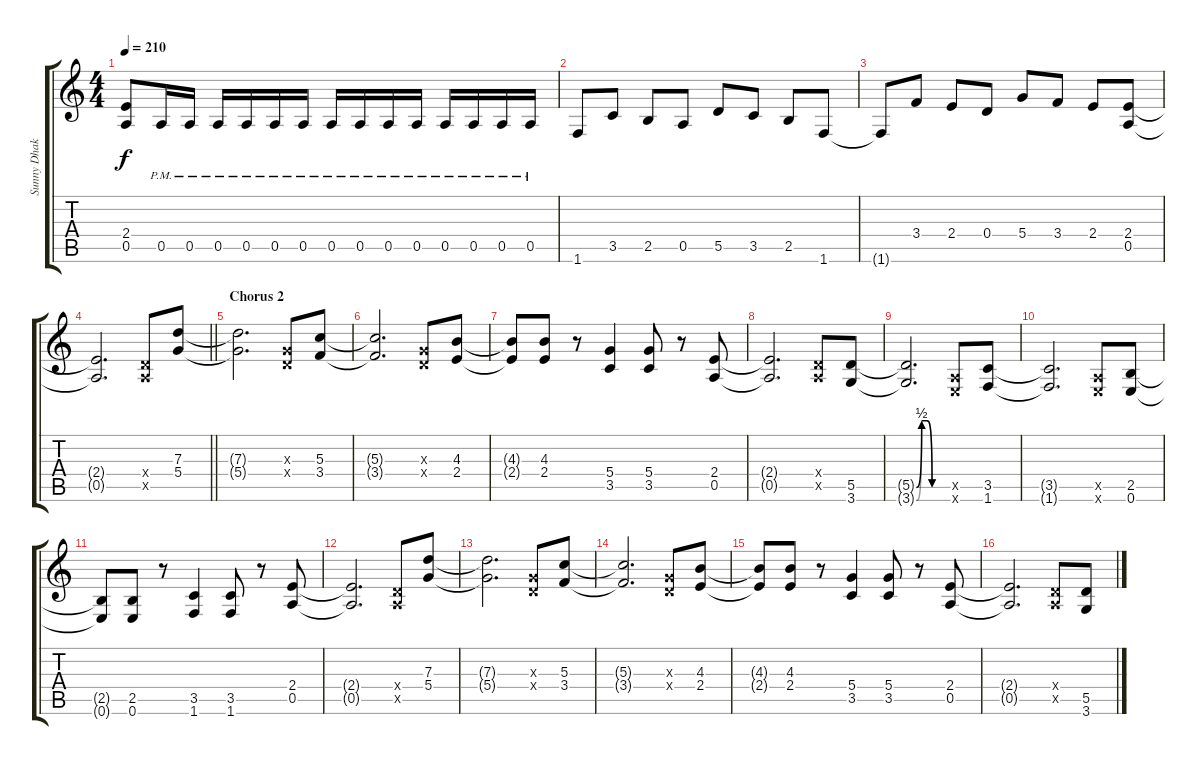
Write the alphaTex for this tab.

\track ("Sunny Dhak" "Sunny Dhak") {instrument distortionguitar}
\staff {score tabs}
\tuning (E4 B3 G3 D3 A2 E2) {hide}
\ts (4 4)
\tempo 210
\clef g2
\ks c
(2.4{t} 0.5{t}).8{dy f} 0.5{pm}.16 0.5{pm}.16 0.5{pm}.16 0.5{pm}.16 0.5{pm}.16 0.5{pm}.16 0.5{pm}.16 0.5{pm}.16 0.5{pm}.16 0.5{pm}.16 0.5{pm}.16 0.5{pm}.16 0.5{pm}.16 0.5{pm}.16 |
1.6.8 3.5.8 2.5.8 0.5.8 5.5.8 3.5.8 2.5.8 1.6.8 |
1.6{t}.8 3.4.8 2.4.8 0.4.8 5.4.8 3.4.8 2.4.8 (2.4 0.5).8 |
\barLineRight lightlight
(2.4{t} 0.5{t}).2{d} (0.4{x} 0.5{x}).8 (7.3 5.4).8 |
\section ("" "Chorus 2")
(7.3{t} 5.4{t}).2{d} (0.3{x} 0.4{x}).8 (5.3 3.4).8 |
(5.3{t} 3.4{t}).2{d} (0.3{x} 0.4{x}).8 (4.3 2.4).8 |
(4.3{t} 2.4{t}).8 (4.3 2.4).8 r.8 (5.4 3.5).4 (5.4 3.5).8 r.8 (2.4 0.5).8 |
(2.4{t} 0.5{t}).2{d} (0.4{x} 0.5{x}).8 (5.5 3.6).8 |
(5.5{be (custom 0 0 10 2 20 2 30 0 60 0) t} 3.6{be (custom 0 0 10 2 20 2 30 0 60 0) t}).2{d} (0.5{x} 0.6{x}).8 (3.5 1.6).8 |
(3.5{t} 1.6{t}).2{d} (0.5{x} 0.6{x}).8 (2.5 0.6).8 |
(2.5{t} 0.6{t}).8 (2.5 0.6).8 r.8 (3.5 1.6).4 (3.5 1.6).8 r.8 (2.4 0.5).8 |
(2.4{t} 0.5{t}).2{d} (0.4{x} 0.5{x}).8 (7.3 5.4).8 |
(7.3{t} 5.4{t}).2{d} (0.3{x} 0.4{x}).8 (5.3 3.4).8 |
(5.3{t} 3.4{t}).2{d} (0.3{x} 0.4{x}).8 (4.3 2.4).8 |
(4.3{t} 2.4{t}).8 (4.3 2.4).8 r.8 (5.4 3.5).4 (5.4 3.5).8 r.8 (2.4 0.5).8 |
(2.4{t} 0.5{t}).2{d} (0.4{x} 0.5{x}).8 (5.5 3.6).8
